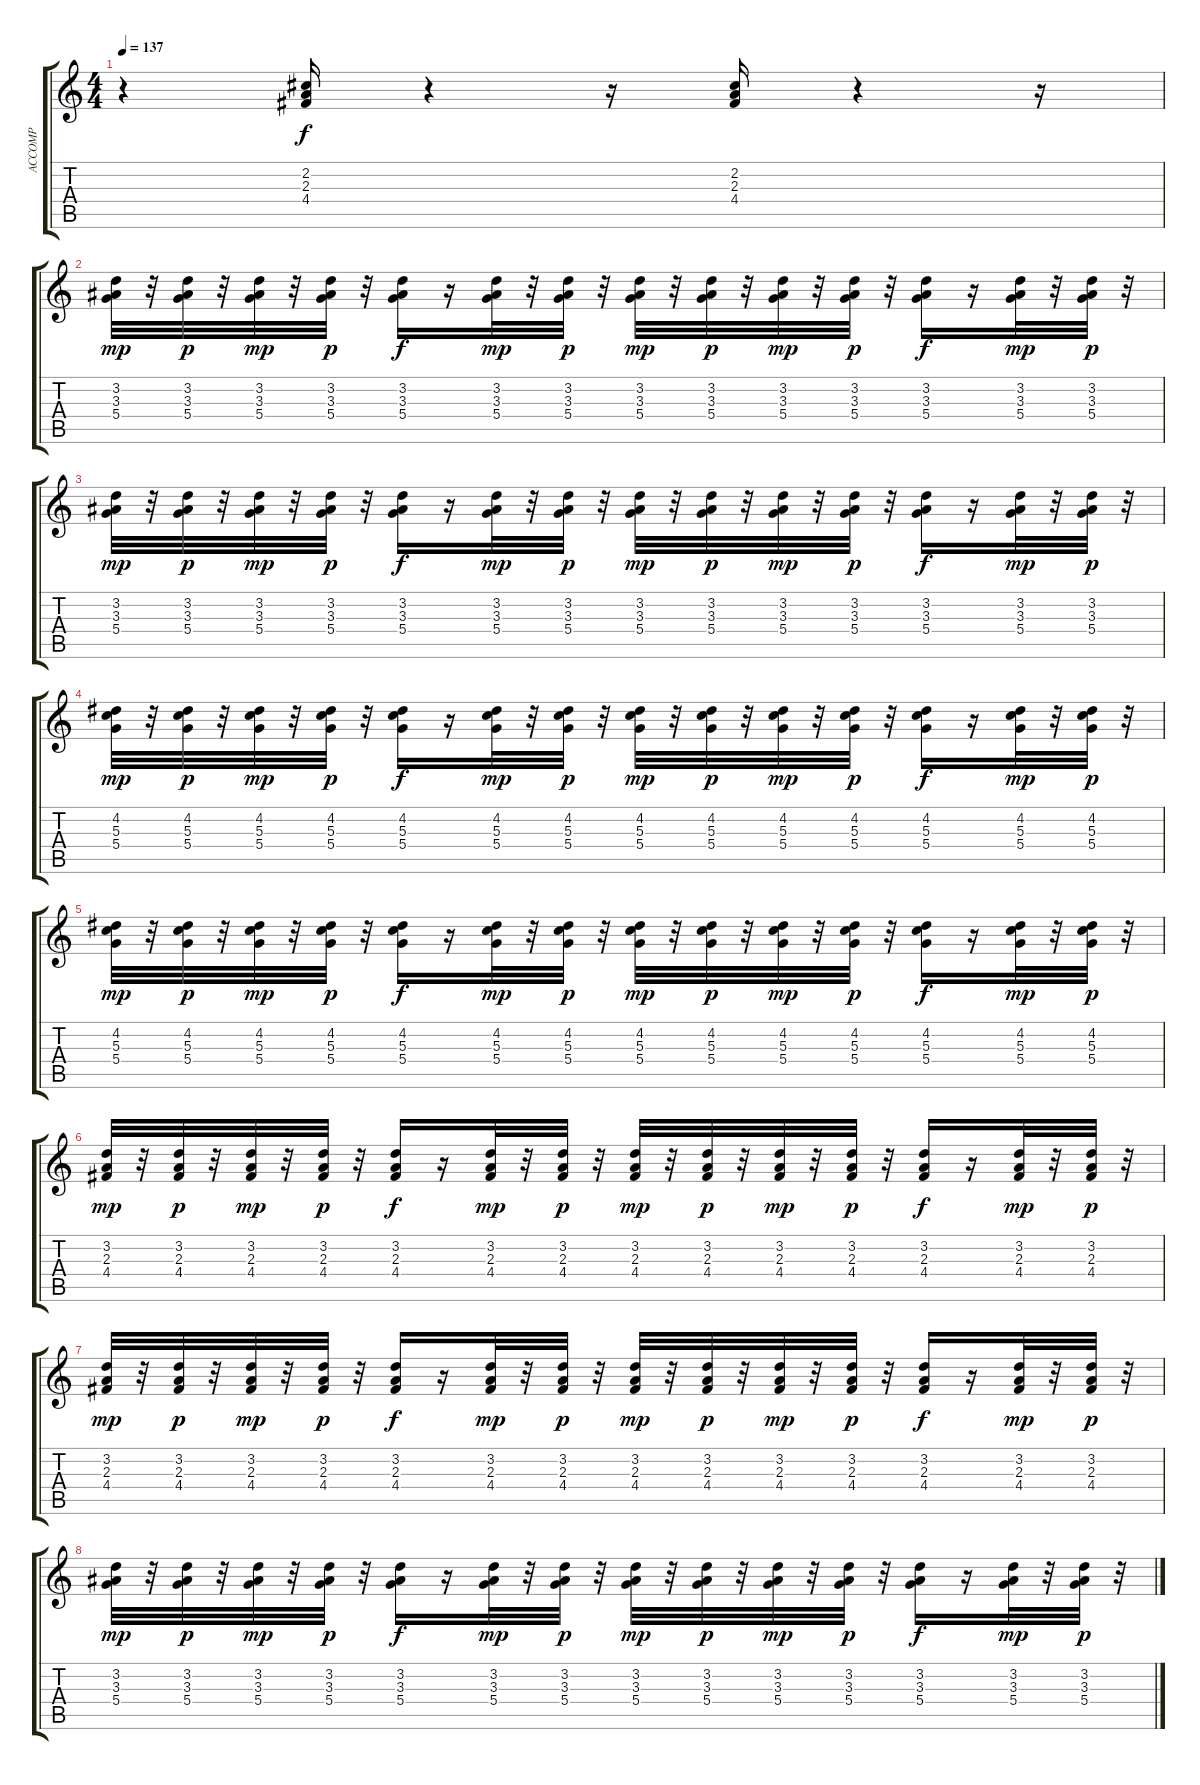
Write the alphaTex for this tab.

\track ("ACCOMP" "ACCOMP") {instrument electricguitarclean}
\staff {score tabs}
\tuning (E4 B3 G3 D3 A2 E2) {hide}
\ts (4 4)
\tempo 137
\clef g2
\ks c
r.4{dy f} (2.2 2.3 4.4).16 r.4 r.16 (2.2 2.3 4.4).16 r.4 r.16 |
(3.2 3.3 5.4).32{dy mp} r.32 (3.2 3.3 5.4).32{dy p} r.32 (3.2 3.3 5.4).32{dy mp} r.32 (3.2 3.3 5.4).32{dy p} r.32 (3.2 3.3 5.4).16{dy f} r.16 (3.2 3.3 5.4).32{dy mp} r.32 (3.2 3.3 5.4).32{dy p} r.32 (3.2 3.3 5.4).32{dy mp} r.32 (3.2 3.3 5.4).32{dy p} r.32 (3.2 3.3 5.4).32{dy mp} r.32 (3.2 3.3 5.4).32{dy p} r.32 (3.2 3.3 5.4).16{dy f} r.16 (3.2 3.3 5.4).32{dy mp} r.32 (3.2 3.3 5.4).32{dy p} r.32 |
(3.2 3.3 5.4).32{dy mp} r.32 (3.2 3.3 5.4).32{dy p} r.32 (3.2 3.3 5.4).32{dy mp} r.32 (3.2 3.3 5.4).32{dy p} r.32 (3.2 3.3 5.4).16{dy f} r.16 (3.2 3.3 5.4).32{dy mp} r.32 (3.2 3.3 5.4).32{dy p} r.32 (3.2 3.3 5.4).32{dy mp} r.32 (3.2 3.3 5.4).32{dy p} r.32 (3.2 3.3 5.4).32{dy mp} r.32 (3.2 3.3 5.4).32{dy p} r.32 (3.2 3.3 5.4).16{dy f} r.16 (3.2 3.3 5.4).32{dy mp} r.32 (3.2 3.3 5.4).32{dy p} r.32 |
(4.2 5.3 5.4).32{dy mp} r.32 (4.2 5.3 5.4).32{dy p} r.32 (4.2 5.3 5.4).32{dy mp} r.32 (4.2 5.3 5.4).32{dy p} r.32 (4.2 5.3 5.4).16{dy f} r.16 (4.2 5.3 5.4).32{dy mp} r.32 (4.2 5.3 5.4).32{dy p} r.32 (4.2 5.3 5.4).32{dy mp} r.32 (4.2 5.3 5.4).32{dy p} r.32 (4.2 5.3 5.4).32{dy mp} r.32 (4.2 5.3 5.4).32{dy p} r.32 (4.2 5.3 5.4).16{dy f} r.16 (4.2 5.3 5.4).32{dy mp} r.32 (4.2 5.3 5.4).32{dy p} r.32 |
(4.2 5.3 5.4).32{dy mp} r.32 (4.2 5.3 5.4).32{dy p} r.32 (4.2 5.3 5.4).32{dy mp} r.32 (4.2 5.3 5.4).32{dy p} r.32 (4.2 5.3 5.4).16{dy f} r.16 (4.2 5.3 5.4).32{dy mp} r.32 (4.2 5.3 5.4).32{dy p} r.32 (4.2 5.3 5.4).32{dy mp} r.32 (4.2 5.3 5.4).32{dy p} r.32 (4.2 5.3 5.4).32{dy mp} r.32 (4.2 5.3 5.4).32{dy p} r.32 (4.2 5.3 5.4).16{dy f} r.16 (4.2 5.3 5.4).32{dy mp} r.32 (4.2 5.3 5.4).32{dy p} r.32 |
(3.2 2.3 4.4).32{dy mp} r.32 (3.2 2.3 4.4).32{dy p} r.32 (3.2 2.3 4.4).32{dy mp} r.32 (3.2 2.3 4.4).32{dy p} r.32 (3.2 2.3 4.4).16{dy f} r.16 (3.2 2.3 4.4).32{dy mp} r.32 (3.2 2.3 4.4).32{dy p} r.32 (3.2 2.3 4.4).32{dy mp} r.32 (3.2 2.3 4.4).32{dy p} r.32 (3.2 2.3 4.4).32{dy mp} r.32 (3.2 2.3 4.4).32{dy p} r.32 (3.2 2.3 4.4).16{dy f} r.16 (3.2 2.3 4.4).32{dy mp} r.32 (3.2 2.3 4.4).32{dy p} r.32 |
(3.2 2.3 4.4).32{dy mp} r.32 (3.2 2.3 4.4).32{dy p} r.32 (3.2 2.3 4.4).32{dy mp} r.32 (3.2 2.3 4.4).32{dy p} r.32 (3.2 2.3 4.4).16{dy f} r.16 (3.2 2.3 4.4).32{dy mp} r.32 (3.2 2.3 4.4).32{dy p} r.32 (3.2 2.3 4.4).32{dy mp} r.32 (3.2 2.3 4.4).32{dy p} r.32 (3.2 2.3 4.4).32{dy mp} r.32 (3.2 2.3 4.4).32{dy p} r.32 (3.2 2.3 4.4).16{dy f} r.16 (3.2 2.3 4.4).32{dy mp} r.32 (3.2 2.3 4.4).32{dy p} r.32 |
(3.2 3.3 5.4).32{dy mp} r.32 (3.2 3.3 5.4).32{dy p} r.32 (3.2 3.3 5.4).32{dy mp} r.32 (3.2 3.3 5.4).32{dy p} r.32 (3.2 3.3 5.4).16{dy f} r.16 (3.2 3.3 5.4).32{dy mp} r.32 (3.2 3.3 5.4).32{dy p} r.32 (3.2 3.3 5.4).32{dy mp} r.32 (3.2 3.3 5.4).32{dy p} r.32 (3.2 3.3 5.4).32{dy mp} r.32 (3.2 3.3 5.4).32{dy p} r.32 (3.2 3.3 5.4).16{dy f} r.16 (3.2 3.3 5.4).32{dy mp} r.32 (3.2 3.3 5.4).32{dy p} r.32
